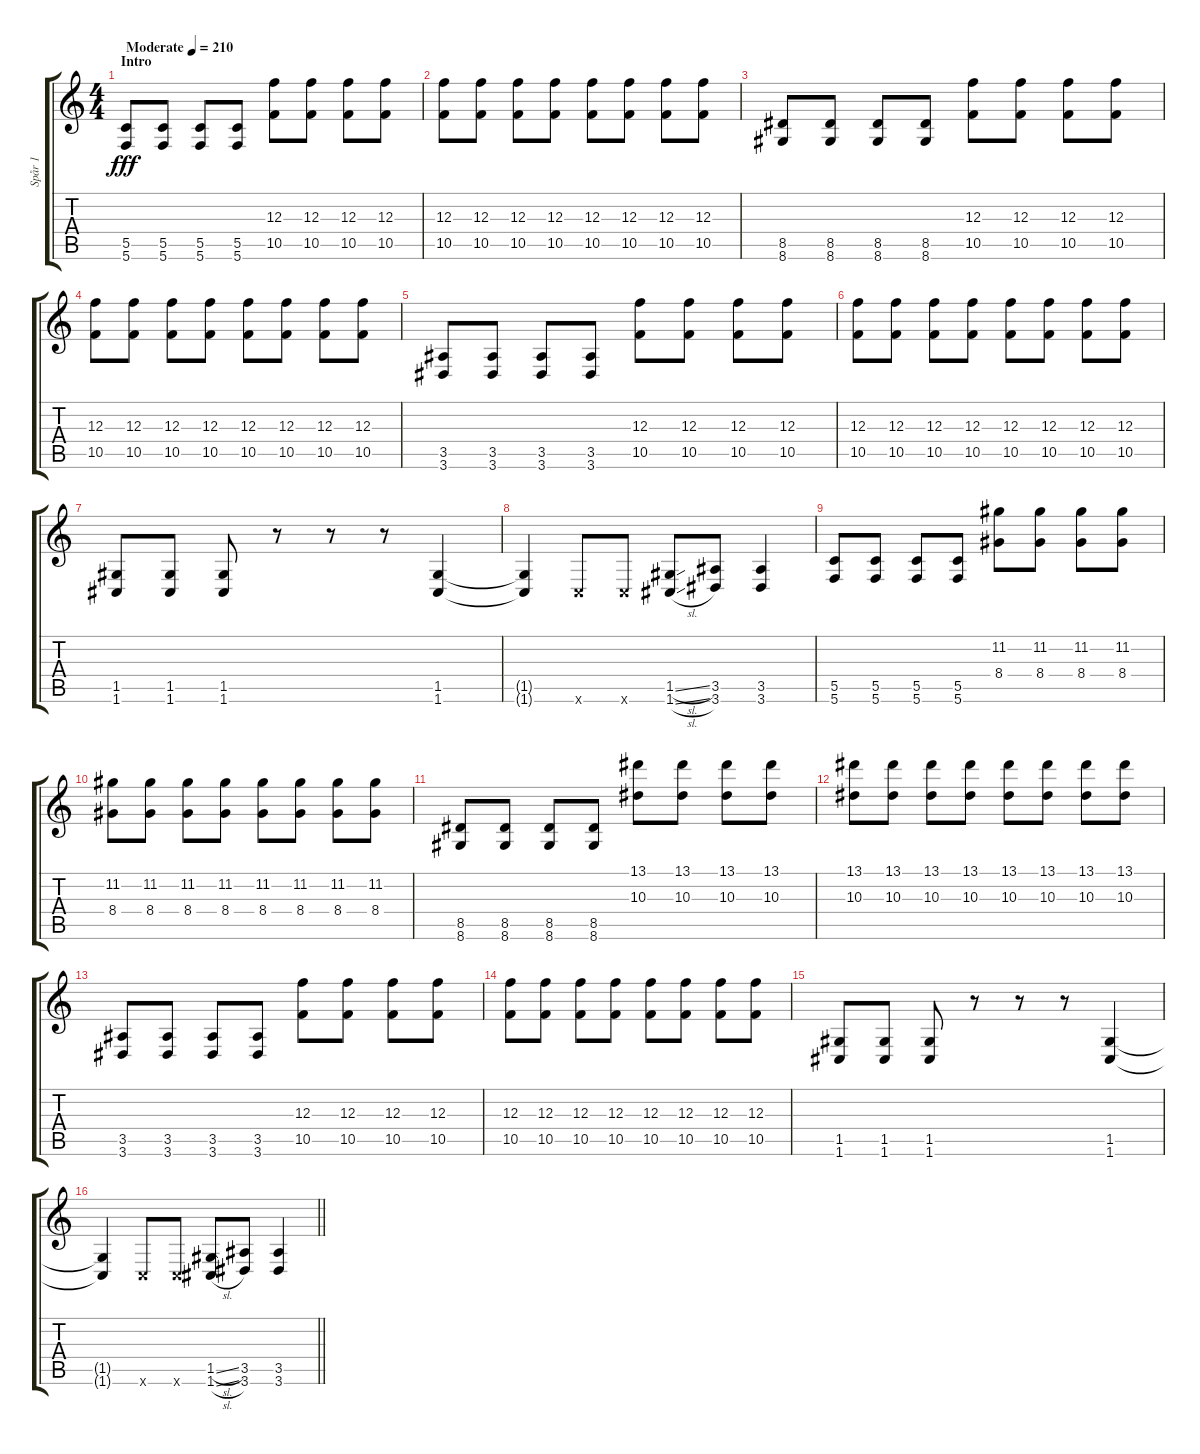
\track ("Spår 1" "Spår 1") {instrument distortionguitar}
\staff {score tabs}
\tuning (D4 A3 F3 C3 G2 C2) {hide}
\ts (4 4)
\section ("" "Intro")
\tempo (210 "Moderate")
\clef g2
\ks c
(5.5 5.6).8{dy fff instrument distortionguitar} (5.5 5.6).8 (5.5 5.6).8 (5.5 5.6).8 (12.3 10.5).8 (12.3 10.5).8 (12.3 10.5).8 (12.3 10.5).8 |
(12.3 10.5).8 (12.3 10.5).8 (12.3 10.5).8 (12.3 10.5).8 (12.3 10.5).8 (12.3 10.5).8 (12.3 10.5).8 (12.3 10.5).8 |
(8.5 8.6).8 (8.5 8.6).8 (8.5 8.6).8 (8.5 8.6).8 (12.3 10.5).8 (12.3 10.5).8 (12.3 10.5).8 (12.3 10.5).8 |
(12.3 10.5).8 (12.3 10.5).8 (12.3 10.5).8 (12.3 10.5).8 (12.3 10.5).8 (12.3 10.5).8 (12.3 10.5).8 (12.3 10.5).8 |
(3.5 3.6).8 (3.5 3.6).8 (3.5 3.6).8 (3.5 3.6).8 (12.3 10.5).8 (12.3 10.5).8 (12.3 10.5).8 (12.3 10.5).8 |
(12.3 10.5).8 (12.3 10.5).8 (12.3 10.5).8 (12.3 10.5).8 (12.3 10.5).8 (12.3 10.5).8 (12.3 10.5).8 (12.3 10.5).8 |
(1.5 1.6).8 (1.5 1.6).8 (1.5 1.6).8 r.8 r.8 r.8 (1.5 1.6).4 |
(1.5{t} 1.6{t}).4 0.6{x}.8 0.6{x}.8 (1.5{sl} 1.6{sl}).8 (3.5 3.6).8 (3.5 3.6).4 |
(5.5 5.6).8 (5.5 5.6).8 (5.5 5.6).8 (5.5 5.6).8 (11.2 8.4).8 (11.2 8.4).8 (11.2 8.4).8 (11.2 8.4).8 |
(11.2 8.4).8 (11.2 8.4).8 (11.2 8.4).8 (11.2 8.4).8 (11.2 8.4).8 (11.2 8.4).8 (11.2 8.4).8 (11.2 8.4).8 |
(8.5 8.6).8 (8.5 8.6).8 (8.5 8.6).8 (8.5 8.6).8 (13.1 10.3).8 (13.1 10.3).8 (13.1 10.3).8 (13.1 10.3).8 |
(13.1 10.3).8 (13.1 10.3).8 (13.1 10.3).8 (13.1 10.3).8 (13.1 10.3).8 (13.1 10.3).8 (13.1 10.3).8 (13.1 10.3).8 |
(3.5 3.6).8 (3.5 3.6).8 (3.5 3.6).8 (3.5 3.6).8 (12.3 10.5).8 (12.3 10.5).8 (12.3 10.5).8 (12.3 10.5).8 |
(12.3 10.5).8 (12.3 10.5).8 (12.3 10.5).8 (12.3 10.5).8 (12.3 10.5).8 (12.3 10.5).8 (12.3 10.5).8 (12.3 10.5).8 |
(1.5 1.6).8 (1.5 1.6).8 (1.5 1.6).8 r.8 r.8 r.8 (1.5 1.6).4 |
\barLineRight lightlight
(1.5{t} 1.6{t}).4 0.6{x}.8 0.6{x}.8 (1.5{sl} 1.6{sl}).8 (3.5 3.6).8 (3.5 3.6).4
